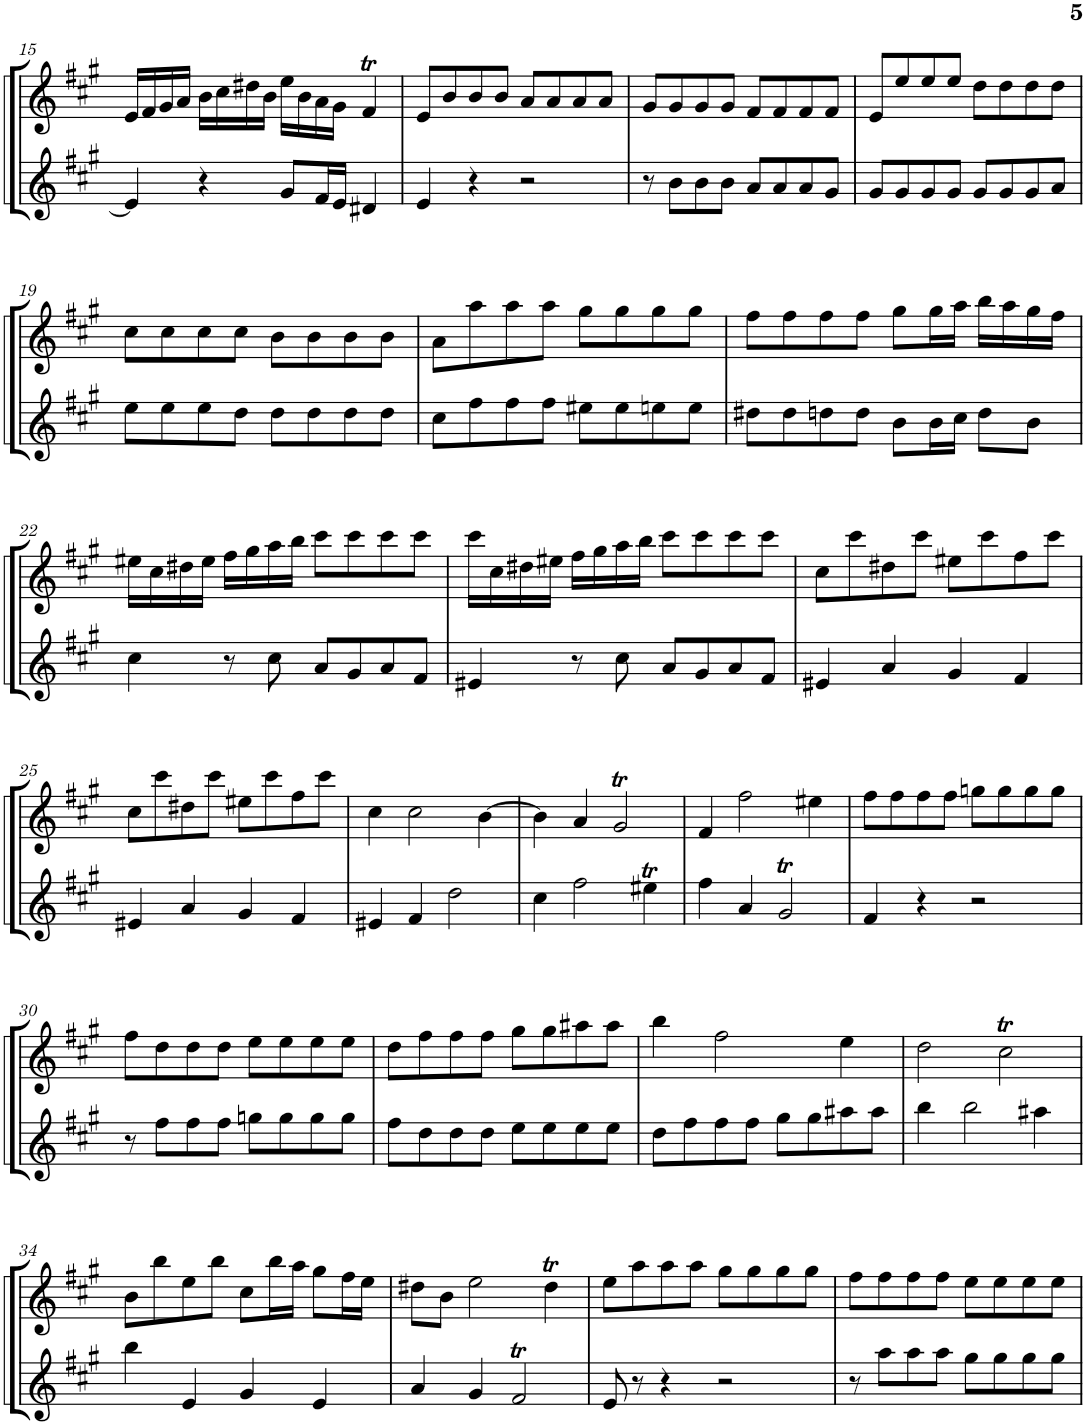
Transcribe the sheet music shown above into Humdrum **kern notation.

**kern	**kern
*part2	*part1
*staff2	*staff1
*I"Flute 2	*I"Flute 1
*I'Fl	*I'Fl
!!LO:PB:g=z
*clefG2	*clefG2
*k[f#c#g#]	*k[f#c#g#]
*M4/4	*M4/4
*met(c)	*met(c)
=15	=15
4e/]	16e/LL
.	16f#/
.	16g#/
.	16a/JJ
4r	16b\LL
.	16cc#\
.	16dd#X\
.	16b\JJ
8g#/L	16ee\LL
.	16b\
16f#/L	16a\
16e/JJ	16g#\JJ
4d#X/	4f#T/
=16	=16
4e/	8e/L
.	8b/
4r	8b/
.	8b/J
2r	8a/L
.	8a/
.	8a/
.	8a/J
=17	=17
8r	8g#/L
8b\L	8g#/
8b\	8g#/
8b\J	8g#/J
8a/L	8f#/L
8a/	8f#/
8a/	8f#/
8g#/J	8f#/J
=18	=18
8g#/L	8e/L
8g#/	8ee/
8g#/	8ee/
8g#/J	8ee/J
8g#/L	8dd\L
8g#/	8dd\
8g#/	8dd\
8a/J	8dd\J
!!LO:LB:g=z
=19	=19
8ee\L	8cc#\L
8ee\	8cc#\
8ee\	8cc#\
8dd\J	8cc#\J
8dd\L	8b\L
8dd\	8b\
8dd\	8b\
8dd\J	8b\J
=20	=20
8cc#\L	8a\L
8ff#\	8aa\
8ff#\	8aa\
8ff#\J	8aa\J
8ee#X\L	8gg#\L
8ee#\	8gg#\
8een\	8gg#\
8ee\J	8gg#\J
=21	=21
8dd#X\L	8ff#\L
8dd#\	8ff#\
8ddn\	8ff#\
8dd\J	8ff#\J
8b\L	8gg#\L
16b\L	16gg#\L
16cc#\JJ	16aa\JJ
8dd\L	16bb\LL
.	16aa\
8b\J	16gg#\
.	16ff#\JJ
!!LO:LB:g=z
=22	=22
4cc#\	16ee#X\LL
.	16cc#\
.	16dd#X\
.	16ee#\JJ
8r	16ff#\LL
.	16gg#\
8cc#\	16aa\
.	16bb\JJ
8a/L	8ccc#\L
8g#/	8ccc#\
8a/	8ccc#\
8f#/J	8ccc#\J
=23	=23
4e#X/	16ccc#\LL
.	16cc#\
.	16dd#X\
.	16ee#X\JJ
8r	16ff#\LL
.	16gg#\
8cc#\	16aa\
.	16bb\JJ
8a/L	8ccc#\L
8g#/	8ccc#\
8a/	8ccc#\
8f#/J	8ccc#\J
=24	=24
4e#X/	8cc#\L
.	8ccc#\
4a/	8dd#X\
.	8ccc#\J
4g#/	8ee#X\L
.	8ccc#\
4f#/	8ff#\
.	8ccc#\J
!!LO:LB:g=z
=25	=25
4e#X/	8cc#\L
.	8ccc#\
4a/	8dd#X\
.	8ccc#\J
4g#/	8ee#X\L
.	8ccc#\
4f#/	8ff#\
.	8ccc#\J
=26	=26
4e#X/	4cc#\
4f#/	2cc#\
2dd\	.
.	[4b\
=27	=27
4cc#\	4b\]
2ff#\	4a/
.	2g#t/
4ee#Xt\	.
=28	=28
4ff#\	4f#/
4a/	2ff#\
2g#t/	.
.	4ee#X\
=29	=29
4f#/	8ff#\L
.	8ff#\
4r	8ff#\
.	8ff#\J
2r	8ggn\L
.	8gg\
.	8gg\
.	8gg\J
!!LO:LB:g=z
=30	=30
8r	8ff#\L
8ff#\L	8dd\
8ff#\	8dd\
8ff#\J	8dd\J
8ggn\L	8ee\L
8gg\	8ee\
8gg\	8ee\
8gg\J	8ee\J
=31	=31
8ff#\L	8dd\L
8dd\	8ff#\
8dd\	8ff#\
8dd\J	8ff#\J
8ee\L	8gg#\L
8ee\	8gg#\
8ee\	8aa#X\
8ee\J	8aa#\J
=32	=32
8dd\L	4bb\
8ff#\	.
8ff#\	2ff#\
8ff#\J	.
8gg#\L	.
8gg#\	.
8aa#X\	4ee\
8aa#\J	.
=33	=33
4bb\	2dd\
2bb\	.
.	2cc#t\
4aa#X\	.
!!LO:LB:g=z
=34	=34
4bb\	8b\L
.	8bb\
4e/	8ee\
.	8bb\J
4g#/	8cc#\L
.	16bb\L
.	16aa\JJ
4e/	8gg#\L
.	16ff#\L
.	16ee\JJ
=35	=35
4a/	8dd#X\L
.	8b\J
4g#/	2ee\
2f#T/	.
.	4dd#t\
=36	=36
8e/	8ee\L
8r	8aa\
4r	8aa\
.	8aa\J
2r	8gg#\L
.	8gg#\
.	8gg#\
.	8gg#\J
=37	=37
8r	8ff#\L
8aa\L	8ff#\
8aa\	8ff#\
8aa\J	8ff#\J
8gg#\L	8ee\L
8gg#\	8ee\
8gg#\	8ee\
8gg#\J	8ee\J
=	=
*-	*-
